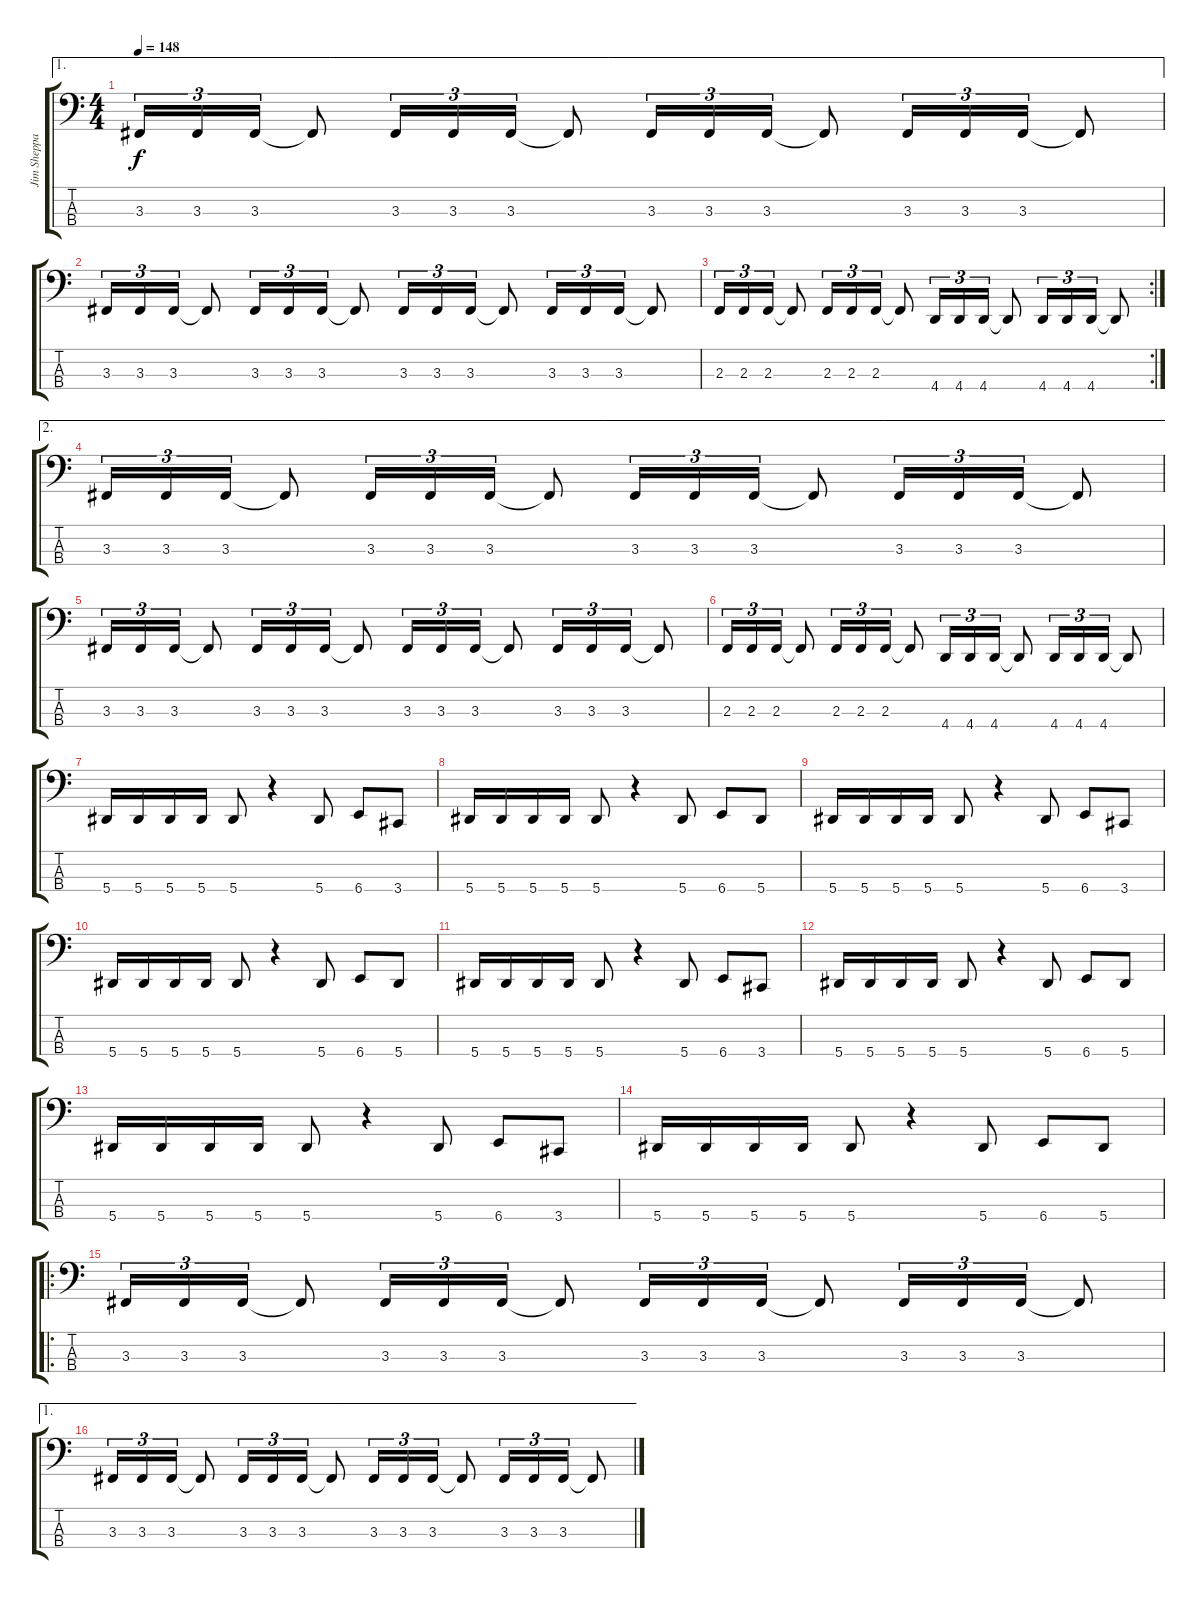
\track ("Jim Sheppard" "Jim Sheppa") {instrument electricbasspick}
\staff {score tabs}
\tuning (Db2 Ab1 Eb1 Bb0) {hide}
\ae 1
\ts (4 4)
\tempo 148
\clef f4
\ks c
3.3.16{tu (3 2) dy f} 3.3.16{tu (3 2)} 3.3.16{tu (3 2)} 3.3{t}.8 3.3.16{tu (3 2)} 3.3.16{tu (3 2)} 3.3.16{tu (3 2)} 3.3{t}.8 3.3.16{tu (3 2)} 3.3.16{tu (3 2)} 3.3.16{tu (3 2)} 3.3{t}.8 3.3.16{tu (3 2)} 3.3.16{tu (3 2)} 3.3.16{tu (3 2)} 3.3{t}.8 |
3.3.16{tu (3 2)} 3.3.16{tu (3 2)} 3.3.16{tu (3 2)} 3.3{t}.8 3.3.16{tu (3 2)} 3.3.16{tu (3 2)} 3.3.16{tu (3 2)} 3.3{t}.8 3.3.16{tu (3 2)} 3.3.16{tu (3 2)} 3.3.16{tu (3 2)} 3.3{t}.8 3.3.16{tu (3 2)} 3.3.16{tu (3 2)} 3.3.16{tu (3 2)} 3.3{t}.8 |
\rc 2
2.3.16{tu (3 2)} 2.3.16{tu (3 2)} 2.3.16{tu (3 2)} 2.3{t}.8 2.3.16{tu (3 2)} 2.3.16{tu (3 2)} 2.3.16{tu (3 2)} 2.3{t}.8 4.4.16{tu (3 2)} 4.4.16{tu (3 2)} 4.4.16{tu (3 2)} 4.4{t}.8 4.4.16{tu (3 2)} 4.4.16{tu (3 2)} 4.4.16{tu (3 2)} 4.4{t}.8 |
\ae 2
3.3.16{tu (3 2)} 3.3.16{tu (3 2)} 3.3.16{tu (3 2)} 3.3{t}.8 3.3.16{tu (3 2)} 3.3.16{tu (3 2)} 3.3.16{tu (3 2)} 3.3{t}.8 3.3.16{tu (3 2)} 3.3.16{tu (3 2)} 3.3.16{tu (3 2)} 3.3{t}.8 3.3.16{tu (3 2)} 3.3.16{tu (3 2)} 3.3.16{tu (3 2)} 3.3{t}.8 |
3.3.16{tu (3 2)} 3.3.16{tu (3 2)} 3.3.16{tu (3 2)} 3.3{t}.8 3.3.16{tu (3 2)} 3.3.16{tu (3 2)} 3.3.16{tu (3 2)} 3.3{t}.8 3.3.16{tu (3 2)} 3.3.16{tu (3 2)} 3.3.16{tu (3 2)} 3.3{t}.8 3.3.16{tu (3 2)} 3.3.16{tu (3 2)} 3.3.16{tu (3 2)} 3.3{t}.8 |
2.3.16{tu (3 2)} 2.3.16{tu (3 2)} 2.3.16{tu (3 2)} 2.3{t}.8 2.3.16{tu (3 2)} 2.3.16{tu (3 2)} 2.3.16{tu (3 2)} 2.3{t}.8 4.4.16{tu (3 2)} 4.4.16{tu (3 2)} 4.4.16{tu (3 2)} 4.4{t}.8 4.4.16{tu (3 2)} 4.4.16{tu (3 2)} 4.4.16{tu (3 2)} 4.4{t}.8 |
5.4.16 5.4.16 5.4.16 5.4.16 5.4.8 r.4 5.4.8 6.4.8 3.4.8 |
5.4.16 5.4.16 5.4.16 5.4.16 5.4.8 r.4 5.4.8 6.4.8 5.4.8 |
5.4.16 5.4.16 5.4.16 5.4.16 5.4.8 r.4 5.4.8 6.4.8 3.4.8 |
5.4.16 5.4.16 5.4.16 5.4.16 5.4.8 r.4 5.4.8 6.4.8 5.4.8 |
5.4.16 5.4.16 5.4.16 5.4.16 5.4.8 r.4 5.4.8 6.4.8 3.4.8 |
5.4.16 5.4.16 5.4.16 5.4.16 5.4.8 r.4 5.4.8 6.4.8 5.4.8 |
5.4.16 5.4.16 5.4.16 5.4.16 5.4.8 r.4 5.4.8 6.4.8 3.4.8 |
5.4.16 5.4.16 5.4.16 5.4.16 5.4.8 r.4 5.4.8 6.4.8 5.4.8 |
\ro
3.3.16{tu (3 2)} 3.3.16{tu (3 2)} 3.3.16{tu (3 2)} 3.3{t}.8 3.3.16{tu (3 2)} 3.3.16{tu (3 2)} 3.3.16{tu (3 2)} 3.3{t}.8 3.3.16{tu (3 2)} 3.3.16{tu (3 2)} 3.3.16{tu (3 2)} 3.3{t}.8 3.3.16{tu (3 2)} 3.3.16{tu (3 2)} 3.3.16{tu (3 2)} 3.3{t}.8 |
\ae 1
3.3.16{tu (3 2)} 3.3.16{tu (3 2)} 3.3.16{tu (3 2)} 3.3{t}.8 3.3.16{tu (3 2)} 3.3.16{tu (3 2)} 3.3.16{tu (3 2)} 3.3{t}.8 3.3.16{tu (3 2)} 3.3.16{tu (3 2)} 3.3.16{tu (3 2)} 3.3{t}.8 3.3.16{tu (3 2)} 3.3.16{tu (3 2)} 3.3.16{tu (3 2)} 3.3{t}.8
